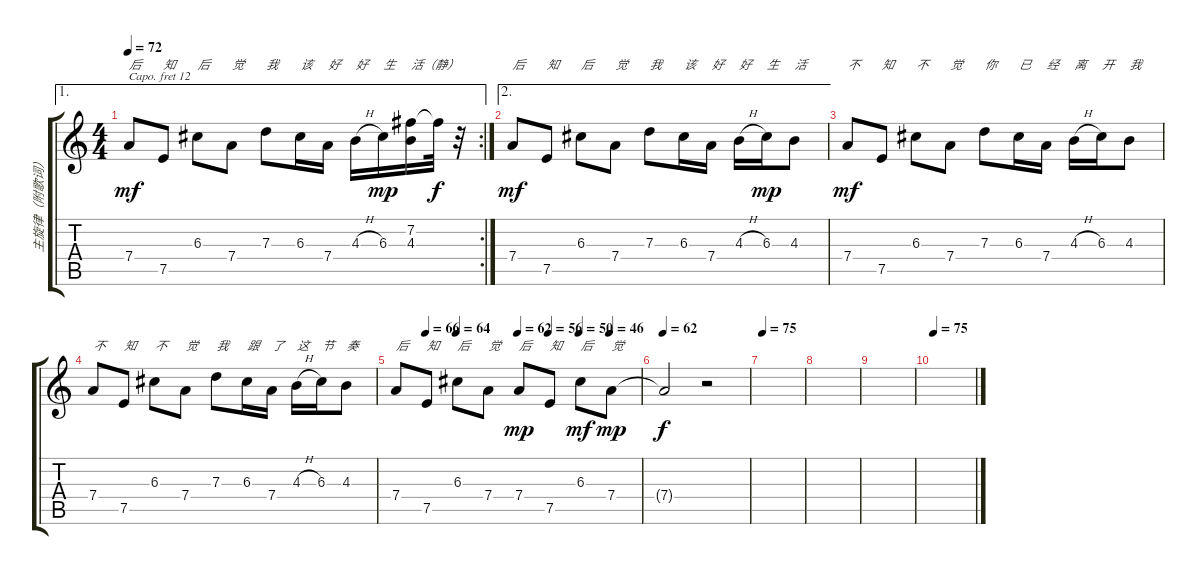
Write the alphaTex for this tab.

\track ("主旋律（附歌词）" "主旋律（附歌词）") {instrument panflute}
\staff {score tabs}
\capo 12
\tuning (E4 B3 G3 D3 A2 E2) {hide}
\ae 1
\rc 2
\ts (4 4)
\tempo 72
\clef g2
\ks c
7.4.8{txt "后" dy mf} 7.5.8{txt "知"} 6.3.8{txt "后"} 7.4.8{txt "觉"} 7.3.8{txt "我"} 6.3.16{txt "该"} 7.4.16{txt "好"} 4.3{h}.16{txt "好"} 6.3.16{txt "生" dy mp} (7.2 4.3).16{txt "活（静）"} 7.2{t}.32{dy f} r.32 |
\ae 2
7.4.8{txt "后" dy mf} 7.5.8{txt "知"} 6.3.8{txt "后"} 7.4.8{txt "觉"} 7.3.8{txt "我"} 6.3.16{txt "该"} 7.4.16{txt "好"} 4.3{h}.16{txt "好"} 6.3.16{txt "生" dy mp} 4.3.8{txt "活"} |
7.4.8{txt "不" dy mf} 7.5.8{txt "知"} 6.3.8{txt "不"} 7.4.8{txt "觉"} 7.3.8{txt "你"} 6.3.16{txt "已"} 7.4.16{txt "经"} 4.3{h}.16{txt "离"} 6.3.16{txt "开"} 4.3.8{txt "我"} |
7.4.8{txt "不"} 7.5.8{txt "知"} 6.3.8{txt "不"} 7.4.8{txt "觉"} 7.3.8{txt "我"} 6.3.16{txt "跟"} 7.4.16{txt "了"} 4.3{h}.16{txt "这"} 6.3.16{txt "节"} 4.3.8{txt "奏"} |
\tempo (66 0.125)
\tempo (64 0.25)
\tempo (62 0.5)
\tempo (56 0.625)
\tempo (50 0.75)
\tempo (46 0.875)
7.4.8{txt "后"} 7.5.8{txt "知"} 6.3.8{txt "后"} 7.4.8{txt "觉"} 7.4.8{txt "后" dy mp} 7.5.8{txt "知"} 6.3.8{txt "后" dy mf} 7.4.8{txt "觉" dy mp} |
\tempo 62
7.4{t}.2{dy f} r.2 |
\tempo 75
|
|
|
\tempo 75
